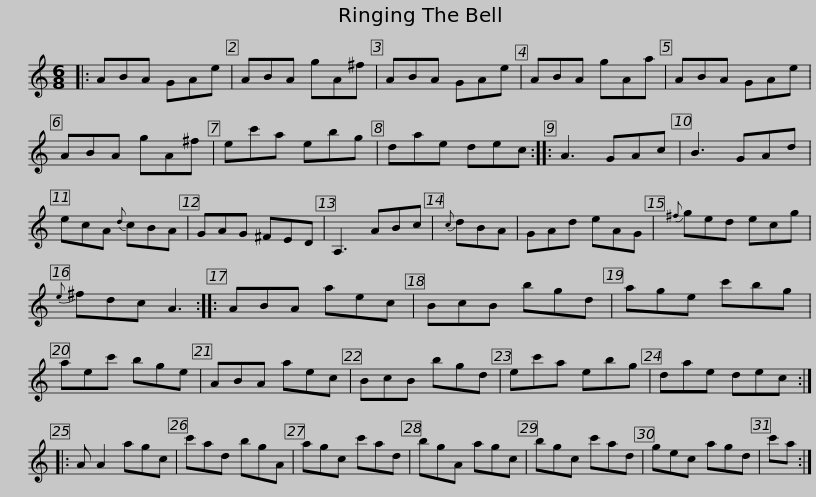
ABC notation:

X:1
L:1/8
M:6/8
I:linebreak $
K:C
V:1 treble
V:1
|: ABA GAe | ABA gA^f | ABA GAe | ABA gAa | ABA GAe | %5
 ABA gA^f | ec'a ebg |$ dae dec :: A3 GAc | B3 GAd | %10
 ecA{d} cBA | GAG ^FED | A,3 ABc |{c} dBA | GAd eAG |$ %15
{^f} ged ecg |{e} ^fdc A3 :: ABA aec | BcB bgd | age c'bg | %20
 aec' bge | ABA aec |$ BcB bgd | ec'a ebg | dae dec :: %25
 A A2 agc | c'ad bgA | agc c'ad | bgA agc |$ bgc c'ad | %30
 gec agd | c'a :| %32
